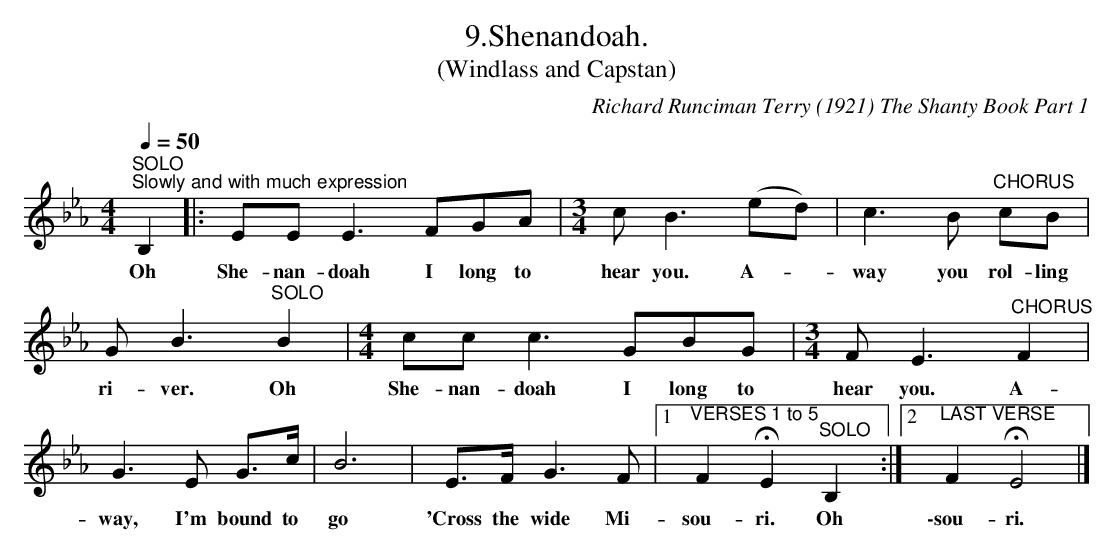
X:1
T:9.Shenandoah.
T:(Windlass and Capstan)
C:Richard Runciman Terry (1921) The Shanty Book Part 1
L:1/8
Q:1/4=50
M:4/4
K:Eb
"^SOLO""^Slowly and with much expression" B,2 |: EE E3 FGA |[M:3/4] c B3 (ed) | c3 B"^CHORUS" cB |$
w: Oh|She- nan- doah I long to|hear you. A- *|way you rol- ling|
G B3"^SOLO" B2 |[M:4/4] cc c3 GBG |[M:3/4] F E3"^CHORUS" F2 |$ G3 E G>c | B6 | E>F G3 F |1
w: ri- ver. Oh|She- nan- doah I long to|hear you. A-|way, I'm bound to|go|'Cross the wide Mi-|
"^VERSES 1 to 5" F2 !fermata!E2"^SOLO" B,2 :|2"^LAST VERSE" F2 !fermata!E4 |]
w: sou- ri. Oh|\-sou- ri.|
